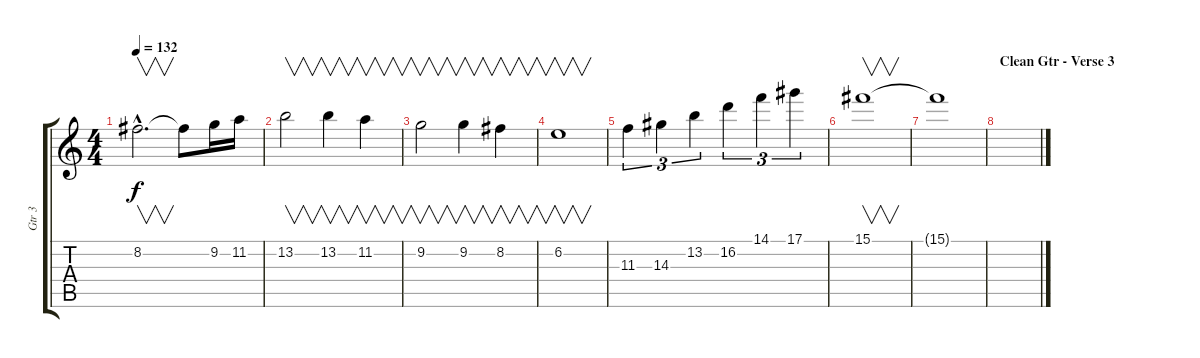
\track ("Gtr 3" "Gtr 3") {instrument distortionguitar}
\staff {score tabs}
\tuning (Eb4 Bb3 Gb3 Db3 Ab2 Eb2) {hide}
\ts (4 4)
\tempo 132
\clef g2
\ks c
8.2{hac}.2{v d dy f} 8.2{t}.8 9.2.16 11.2.16 |
13.2.2{v} 13.2.4{v} 11.2.4{v} |
9.2.2{v} 9.2.4{v} 8.2.4{v} |
6.2.1{v} |
11.3.4{tu (3 2)} 14.3.4{tu (3 2)} 13.2.4{tu (3 2)} 16.2.4{tu (3 2)} 14.1.4{tu (3 2)} 17.1.4{tu (3 2)} |
15.1.1{v} |
15.1{t}.1 |
\section ("" "Clean Gtr - Verse 3")
